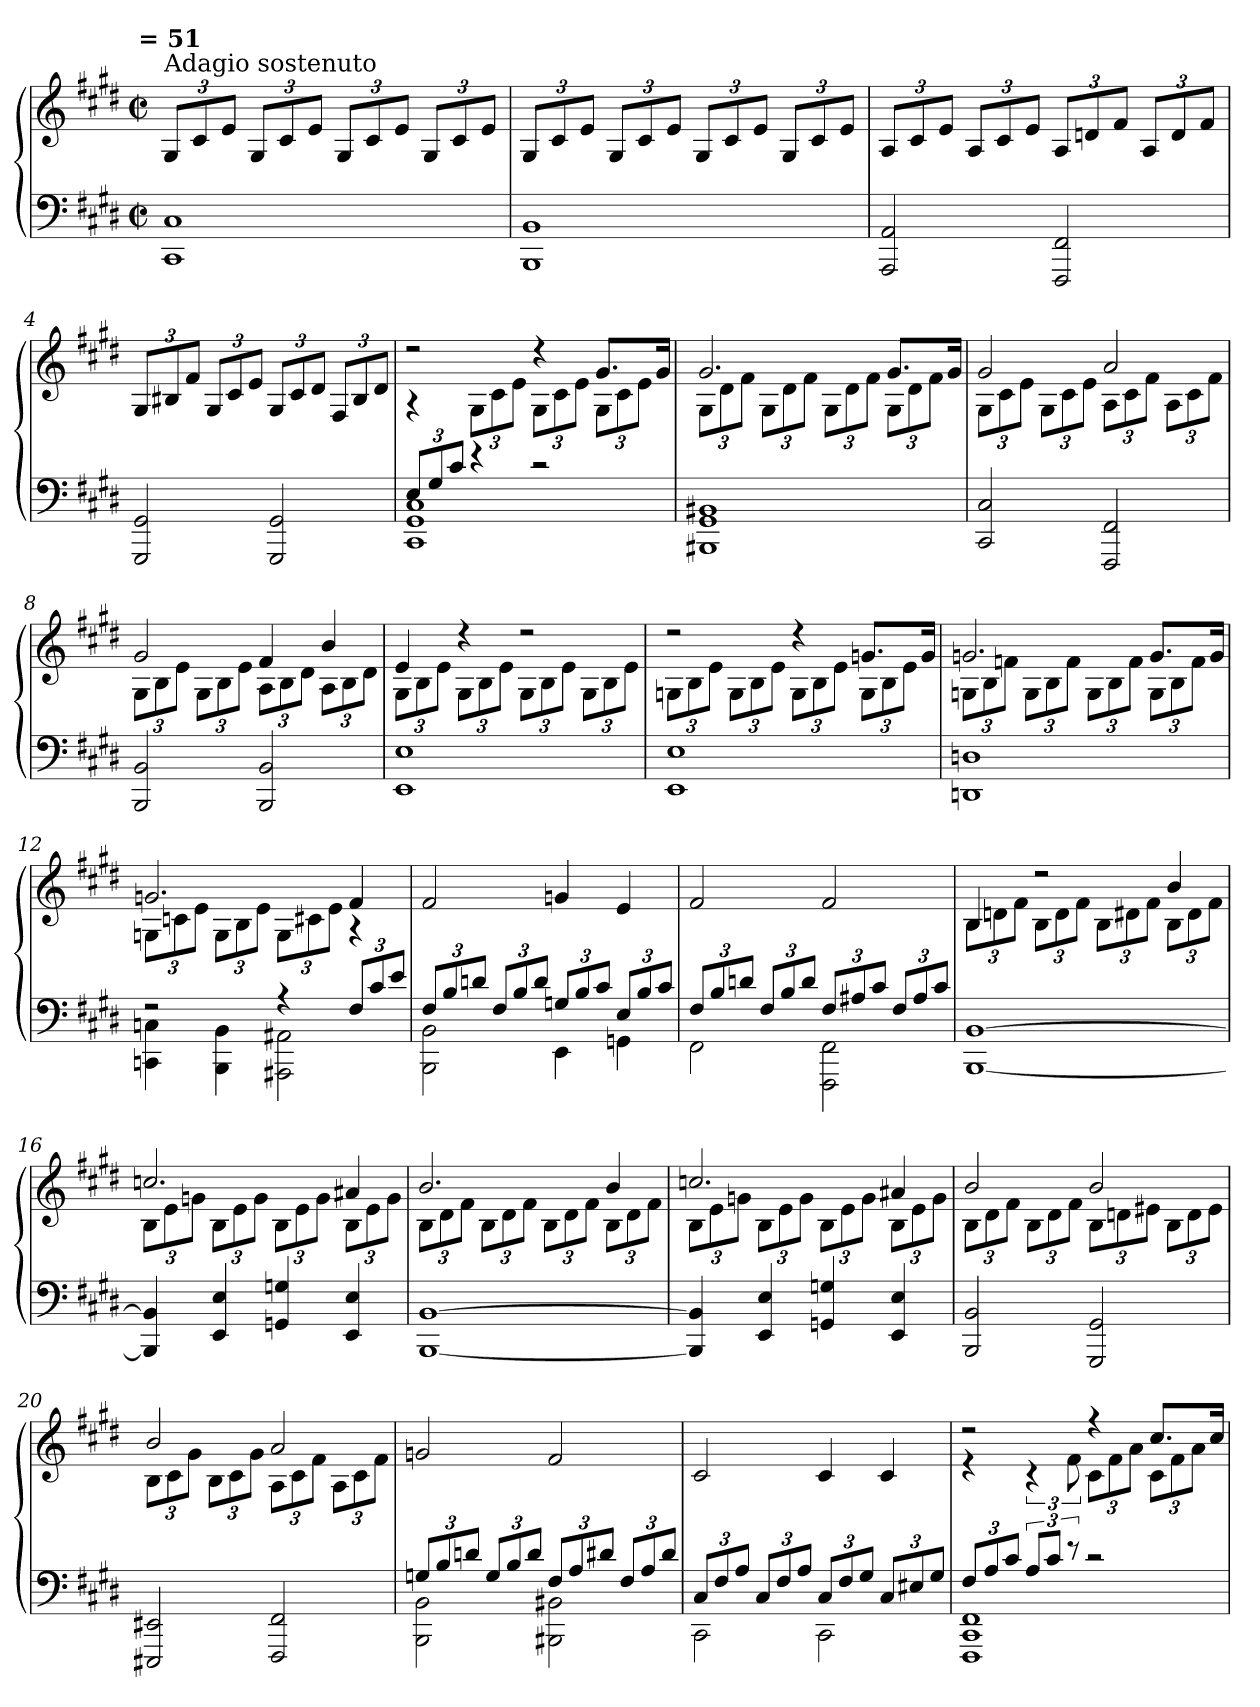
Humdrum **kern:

**kern	**kern
*part1	*part1
*staff2	*staff1
*clefF4	*clefG2
*k[f#c#g#d#]	*k[f#c#g#d#]
*E:	*E:
!!LO:TX:omd:t= = 51
*M2/2	*M2/2
*met(c|)	*met(c|)
*MM51	*MM51
*	*Xbrackettup
=1	=1
!	!LO:TX:a:t=Adagio sostenuto
1CC# 1C#	12G#/L
.	12c#/
.	12e/J
.	12G#/L
.	12c#/
.	12e/J
.	12G#/L
.	12c#/
.	12e/J
.	12G#/L
.	12c#/
.	12e/J
=2	=2
1BBB 1BB	12G#/L
.	12c#/
.	12e/J
.	12G#/L
.	12c#/
.	12e/J
.	12G#/L
.	12c#/
.	12e/J
.	12G#/L
.	12c#/
.	12e/J
!!LO:LB:g=z
=3	=3
2AAA/ 2AA/	12A/L
.	12c#/
.	12e/J
.	12A/L
.	12c#/
.	12e/J
2FFF#/ 2FF#/	12A/L
.	12dn/
.	12f#/J
.	12A/L
.	12d/
.	12f#/J
=4	=4
2GGG#/ 2GG#/	12G#/L
.	12B#X/
.	12f#/J
.	12G#/L
.	12c#/
.	12e/J
2GGG#/ 2GG#/	12G#/L
.	12c#/
.	12d#/J
.	12F#/L
.	12B#/
.	12d#/J
!!LO:LB:g=z
=5	=5
*Xbrackettup	*
*^	*^
12E/L	1CC# 1GG# 1C#	2r	4r
12G#/	.	.	.
12c#/J	.	.	.
4r	.	.	12G#\L
.	.	.	12c#\
.	.	.	12e\J
2r	.	4r	12G#\L
.	.	.	12c#\
.	.	.	12e\J
.	.	8.g#/L	12G#\L
.	.	.	12c#\
.	.	.	12e\J
.	.	16g#/Jk	.
*v	*v	*	*
=6	=6	=6
1BBB#X 1GG# 1BB#X	2.g#/	12G#\L
.	.	12d#\
.	.	12f#\J
.	.	12G#\L
.	.	12d#\
.	.	12f#\J
.	.	12G#\L
.	.	12d#\
.	.	12f#\J
.	8.g#/L	12G#\L
.	.	12d#\
.	.	12f#\J
.	16g#/Jk	.
!!LO:LB:g=z	!!
=7	=7	=7
2CC#/ 2C#/	2g#/	12G#\L
.	.	12c#\
.	.	12e\J
.	.	12G#\L
.	.	12c#\
.	.	12e\J
2FFF#/ 2FF#/	2a/	12A\L
.	.	12c#\
.	.	12f#\J
.	.	12A\L
.	.	12c#\
.	.	12f#\J
=8	=8	=8
2BBB/ 2BB/	2g#/	12G#\L
.	.	12B\
.	.	12e\J
.	.	12G#\L
.	.	12B\
.	.	12e\J
2BBB/ 2BB/	4f#/	12A\L
.	.	12B\
.	.	12d#\J
.	4b/	12A\L
.	.	12B\
.	.	12d#\J
!!LO:PB:g=z	!!
=9	=9	=9
1EE 1E	4e/	12G#\L
.	.	12B\
.	.	12e\J
.	4r	12G#\L
.	.	12B\
.	.	12e\J
.	2r	12G#\L
.	.	12B\
.	.	12e\J
.	.	12G#\L
.	.	12B\
.	.	12e\J
=10	=10	=10
1EE 1E	2r	12Gn\L
.	.	12B\
.	.	12e\J
.	.	12G\L
.	.	12B\
.	.	12e\J
.	4r	12G\L
.	.	12B\
.	.	12e\J
.	8.gn/L	12G\L
.	.	12B\
.	.	12e\J
.	16g/Jk	.
!!LO:LB:g=z	!!
=11	=11	=11
1DDn 1Dn	2.gn/	12Gn\L
.	.	12B\
.	.	12fn\J
.	.	12G\L
.	.	12B\
.	.	12f\J
.	.	12G\L
.	.	12B\
.	.	12f\J
.	8.g/L	12G\L
.	.	12B\
.	.	12f\J
.	16g/Jk	.
=12	=12	=12
*^	*	*
2r	4CCn\ 4Cn\	2.gn/	12Gn\L
.	.	.	12cn\
.	.	.	12e\J
.	4BBB\ 4BB\	.	12G\L
.	.	.	12B\
.	.	.	12e\J
4r	2AAA#X\ 2AA#X\	.	12G\L
.	.	.	12c#X\
.	.	.	12e\J
12F#/L	.	4f#/	4r
12c#/	.	.	.
12e/J	.	.	.
*	*	*v	*v
!!LO:LB:g=z
=13	=13	=13
12F#/L	2BBB\ 2BB\	2f#/
12B/	.	.
12dn/J	.	.
12F#/L	.	.
12B/	.	.
12d/J	.	.
12Gn/L	4EE\	4gn/
12B/	.	.
12c#/J	.	.
12E/L	4GGn\	4e/
12B/	.	.
12c#/J	.	.
=14	=14	=14
12F#/L	2FF#\	2f#/
12B/	.	.
12dn/J	.	.
12F#/L	.	.
12B/	.	.
12d/J	.	.
12F#/L	2FFF#\ 2FF#\	2f#/
12A#X/	.	.
12c#/J	.	.
12F#/L	.	.
12A#/	.	.
12c#/J	.	.
*v	*v	*
!!LO:LB:g=z
=15	=15
*	*^
[1BBB [1BB	4B/	12B\L
.	.	12dn\
.	.	12f#\J
.	2r	12B\L
.	.	12d\
.	.	12f#\J
.	.	12B\L
.	.	12d#X\
.	.	12f#\J
.	4b/	12B\L
.	.	12d#\
.	.	12f#\J
=16	=16	=16
4BBB]/ 4BB]/	2.ccn/	12B\L
.	.	12e\
.	.	12gn\J
4EE/ 4E/	.	12B\L
.	.	12e\
.	.	12g\J
4GGn/ 4Gn/	.	12B\L
.	.	12e\
.	.	12g\J
4EE/ 4E/	4a#X/	12B\L
.	.	12e\
.	.	12g\J
!!LO:PB:g=z	!!
=17	=17	=17
[1BBB [1BB	2.b/	12B\L
.	.	12d#\
.	.	12f#\J
.	.	12B\L
.	.	12d#\
.	.	12f#\J
.	.	12B\L
.	.	12d#\
.	.	12f#\J
.	4b/	12B\L
.	.	12d#\
.	.	12f#\J
=18	=18	=18
4BBB]/ 4BB]/	2.ccn/	12B\L
.	.	12e\
.	.	12gn\J
4EE/ 4E/	.	12B\L
.	.	12e\
.	.	12g\J
4GGn/ 4Gn/	.	12B\L
.	.	12e\
.	.	12g\J
4EE/ 4E/	4a#X/	12B\L
.	.	12e\
.	.	12g\J
!!LO:LB:g=z	!!
=19	=19	=19
2BBB/ 2BB/	2b/	12B\L
.	.	12d#\
.	.	12f#\J
.	.	12B\L
.	.	12d#\
.	.	12f#\J
2GGG#/ 2GG#/	2b/	12B\L
.	.	12dn\
.	.	12e#X\J
.	.	12B\L
.	.	12d\
.	.	12e#\J
=20	=20	=20
2EEE#X/ 2EE#X/	2b/	12B\L
.	.	12c#\
.	.	12g#\J
.	.	12B\L
.	.	12c#\
.	.	12g#\J
2FFF#/ 2FF#/	2a/	12A\L
.	.	12c#\
.	.	12f#\J
.	.	12A\L
.	.	12c#\
.	.	12f#\J
*	*v	*v
!!LO:LB:g=z
=21	=21
*^	*
12Gn/L	2BBB\ 2BB\	2gn/
12B/	.	.
12dn/J	.	.
12G/L	.	.
12B/	.	.
12d/J	.	.
12F#/L	2BBB#X\ 2BB#X\	2f#/
12A/	.	.
12d#X/J	.	.
12F#/L	.	.
12A/	.	.
12d#/J	.	.
=22	=22	=22
12C#/L	2CC#\	2c#/
12F#/	.	.
12A/J	.	.
12C#/L	.	.
12F#/	.	.
12A/J	.	.
12C#/L	2CC#\	4c#/
12F#/	.	.
12G#/J	.	.
12C#/L	.	4c#/
12E#X/	.	.
12G#/J	.	.
!!LO:LB:g=z
=23	=23	=23
*	*	*^
12F#/L	1FFF# 1CC# 1FF#	2r	4r
12A/	.	.	.
12c#/J	.	.	.
*brackettup	*	*	*brackettup
12A/L	.	.	6r
12c#/J	.	.	.
12r	.	.	12f#\
*	*	*	*Xbrackettup
2r	.	4r	12c#\L
.	.	.	12f#\
.	.	.	12a\J
.	.	8.cc#/L	12c#\L
.	.	.	12f#\
.	.	.	12a\J
.	.	16cc#/Jk	.
*v	*v	*	*
*	*v	*v
=	=
*-	*-
